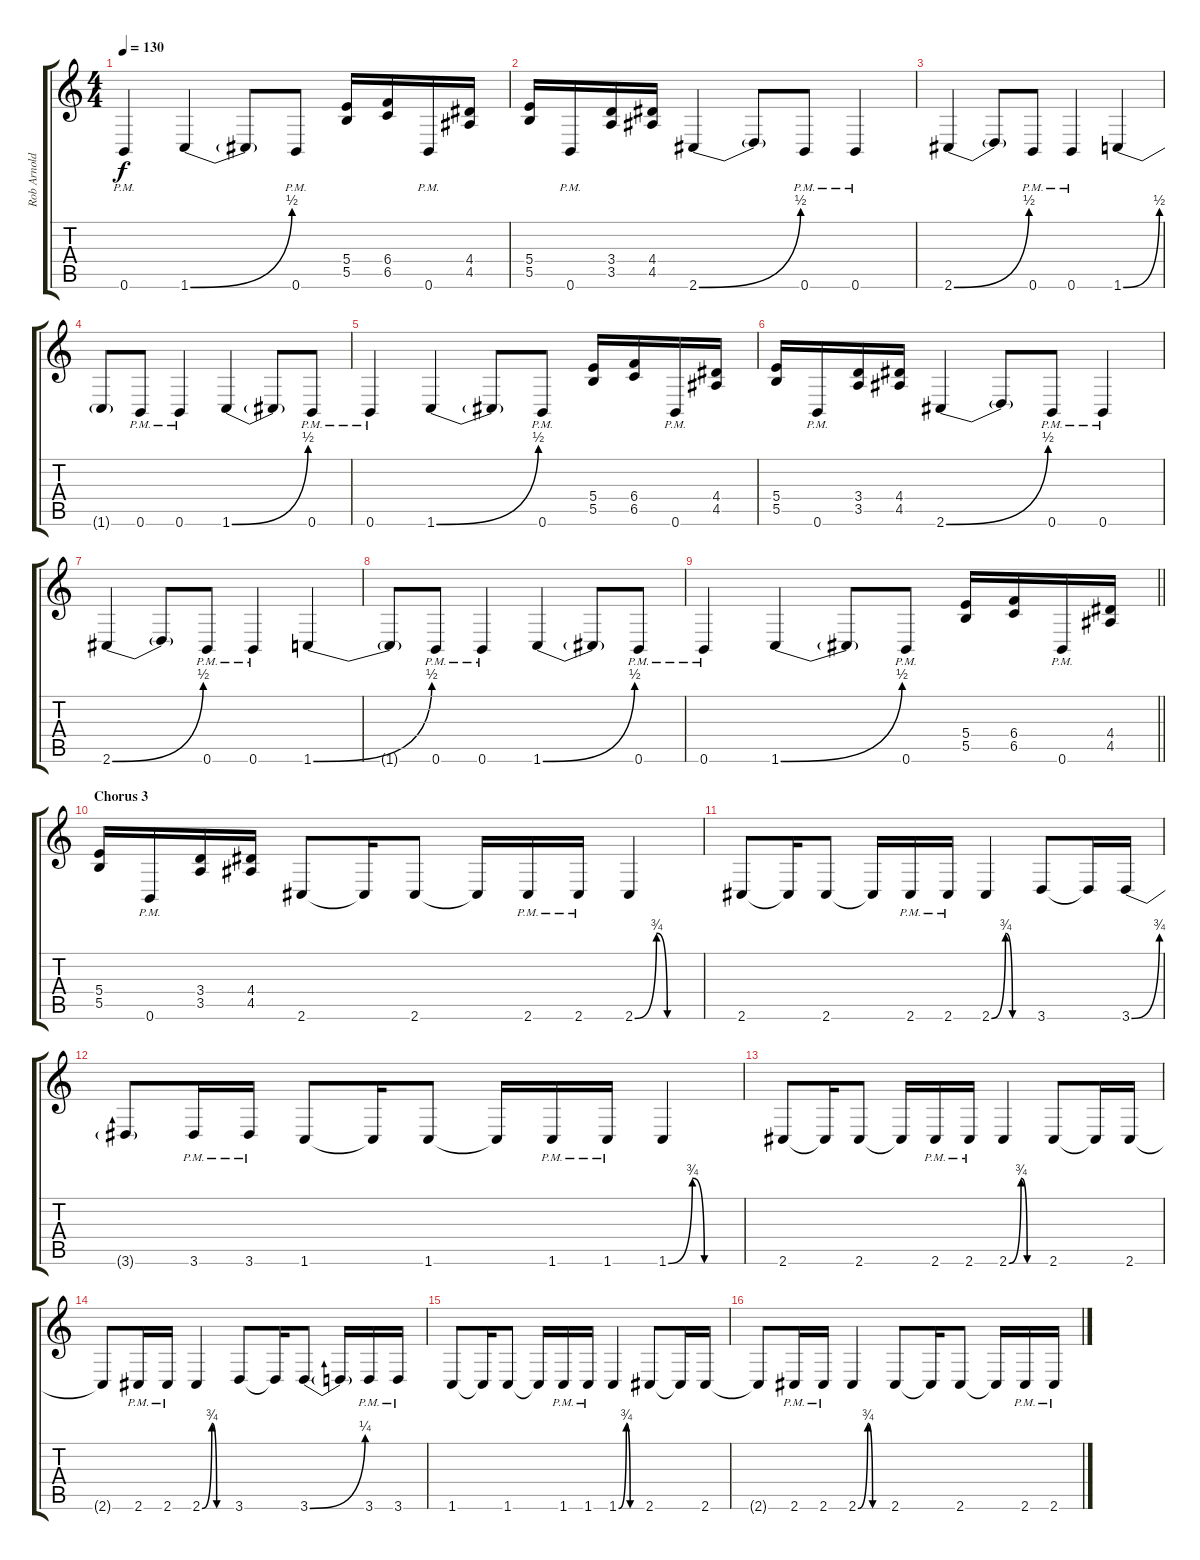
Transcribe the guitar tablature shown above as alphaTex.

\track ("Rob Arnold" "Rob Arnold") {instrument distortionguitar}
\staff {score tabs}
\tuning (Db4 Ab3 E3 B2 Gb2 B1) {hide}
\ts (4 4)
\tempo 130
\clef g2
\ks c
0.6{pm}.4{dy f} 1.6{be (bend 0 0 60 2)}.4 1.6{t}.8 0.6{pm}.8 (5.4 5.5).16 (6.4 6.5).16 0.6{pm}.16 (4.4 4.5).16 |
(5.4 5.5).16 0.6{pm}.16 (3.4 3.5).16 (4.4 4.5).16 2.6{be (bend 0 0 60 2)}.4 2.6{t}.8 0.6{pm}.8 0.6{pm}.4 |
2.6{be (bend 0 0 60 2)}.4 2.6{t}.8 0.6{pm}.8 0.6{pm}.4 1.6{be (bend 0 0 60 2)}.4 |
1.6{t}.8 0.6{pm}.8 0.6{pm}.4 1.6{be (bend 0 0 60 2)}.4 1.6{t}.8 0.6{pm}.8 |
0.6{pm}.4 1.6{be (bend 0 0 60 2)}.4 1.6{t}.8 0.6{pm}.8 (5.4 5.5).16 (6.4 6.5).16 0.6{pm}.16 (4.4 4.5).16 |
(5.4 5.5).16 0.6{pm}.16 (3.4 3.5).16 (4.4 4.5).16 2.6{be (bend 0 0 60 2)}.4 2.6{t}.8 0.6{pm}.8 0.6{pm}.4 |
2.6{be (bend 0 0 60 2)}.4 2.6{t}.8 0.6{pm}.8 0.6{pm}.4 1.6{be (bend 0 0 60 2)}.4 |
1.6{t}.8 0.6{pm}.8 0.6{pm}.4 1.6{be (bend 0 0 60 2)}.4 1.6{t}.8 0.6{pm}.8 |
\barLineRight lightlight
0.6{pm}.4 1.6{be (bend 0 0 60 2)}.4 1.6{t}.8 0.6{pm}.8 (5.4 5.5).16 (6.4 6.5).16 0.6{pm}.16 (4.4 4.5).16 |
\section ("" "Chorus 3")
(5.4 5.5).16 0.6{pm}.16 (3.4 3.5).16 (4.4 4.5).16 2.6.8 2.6{t}.16 2.6.8 2.6{t}.16 2.6{pm}.16 2.6{pm}.16 2.6{be (custom 0 0 20 3 30 0 60 0)}.4 |
2.6.8 2.6{t}.16 2.6.8 2.6{t}.16 2.6{pm}.16 2.6{pm}.16 2.6{be (custom 0 0 20 3 30 0 60 0)}.4 3.6.8 3.6{t}.16 3.6{be (bend 0 0 60 3)}.16 |
3.6{t}.8 3.6{pm}.16 3.6{pm}.16 1.6.8 1.6{t}.16 1.6.8 1.6{t}.16 1.6{pm}.16 1.6{pm}.16 1.6{be (custom 0 0 20 3 30 0 60 0)}.4 |
2.6.8 2.6{t}.16 2.6.8 2.6{t}.16 2.6{pm}.16 2.6{pm}.16 2.6{be (custom 0 0 20 3 30 0 60 0)}.4 2.6.8 2.6{t}.16 2.6.16 |
2.6{t}.8 2.6{pm}.16 2.6{pm}.16 2.6{be (custom 0 0 20 3 30 0 60 0)}.4 3.6.8 3.6{t}.16 3.6{be (bend 0 0 60 1)}.8 3.6{t}.16 3.6{pm}.16 3.6{pm}.16 |
1.6.8 1.6{t}.16 1.6.8 1.6{t}.16 1.6{pm}.16 1.6{pm}.16 1.6{be (custom 0 0 20 3 30 0 60 0)}.4 2.6.8 2.6{t}.16 2.6.16 |
2.6{t}.8 2.6{pm}.16 2.6{pm}.16 2.6{be (custom 0 0 20 3 30 0 60 0)}.4 2.6.8 2.6{t}.16 2.6.8 2.6{t}.16 2.6{pm}.16 2.6{pm}.16
